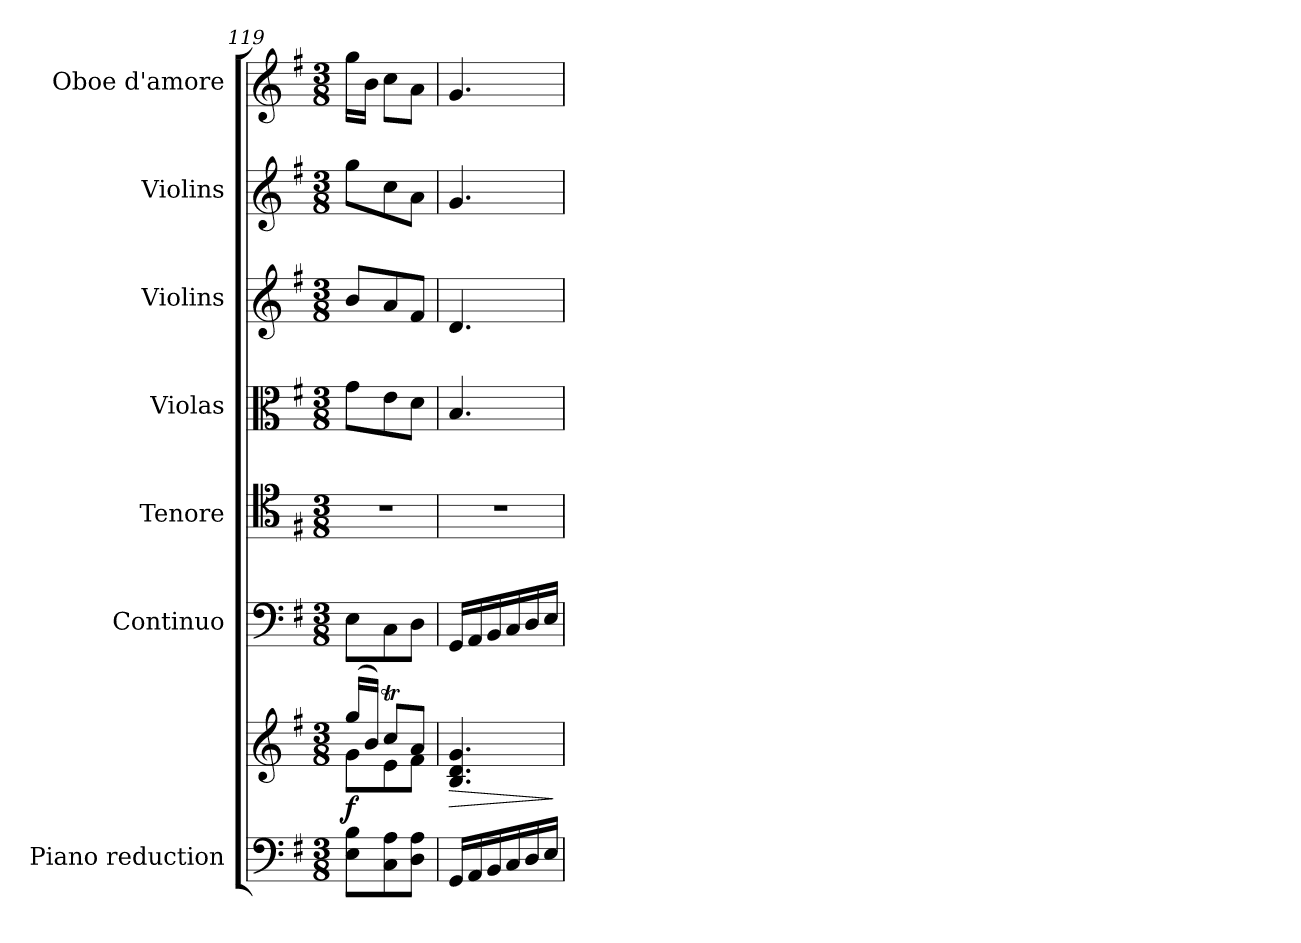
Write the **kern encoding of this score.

**kern	**kern	**dynam	**kern	**kern	**kern	**kern	**kern	**kern
*part7	*part7	*part7	*part6	*part5	*part4	*part3	*part2	*part1
*staff8	*staff7	*staff7/8	*staff6	*staff5	*staff4	*staff3	*staff2	*staff1
*I"Piano reduction	*	*	*I"Continuo	*I"Tenore	*I"Violas	*I"Violins	*I"Violins	*I"Oboe d'amore
*I'Pno	*	*	*	*	*	*	*	*I'Ob
*clefF4	*clefG2	*	*clefF4	*clefC4	*clefC3	*clefG2	*clefG2	*clefG2
*k[f#]	*k[f#]	*	*k[f#]	*k[f#]	*k[f#]	*k[f#]	*k[f#]	*k[f#]
*M3/8	*M3/8	*	*M3/8	*M3/8	*M3/8	*M3/8	*M3/8	*M3/8
=119	=119	=119	=119	=119	=119	=119	=119	=119
*	*^	*	*	*	*	*	*	*
!	!	!	!LO:DY:b	!	!	!	!	!	!
8E\ 8B\L	(>16gg/LL	8g\L	f	8E\L	4.r	8g\L	8b/L	8gg\L	16gg\LL
.	16b/JJ)	.	.	.	.	.	.	.	16b\JJ
8C\ 8A\	8ccT/L	8e\	.	8C\	.	8e\	8a/	8cc\	8cc\L
8D\ 8A\J	8a/J	8f#\J	.	8D\J	.	8d\J	8f#/J	8a\J	8a\J
=120	=120	=120	=120	=120	=120	=120	=120	=120	=120
!	!	!	!LO:HP:b	!	!	!	!	!	!
*	*v	*v	*	*	*	*	*	*	*
16GG/LL	4.B/ 4.d/ 4.g/	>	16GG/LL	4.r	4.B/	4.d/	4.g/	4.g/
16AA/	.	.	16AA/	.	.	.	.	.
16BB/	.	.	16BB/	.	.	.	.	.
16C/	.	.	16C/	.	.	.	.	.
16D/	.	.	16D/	.	.	.	.	.
16E/JJ	.	.	16E/JJ	.	.	.	.	.
.	.	]	.	.	.	.	.	.
=	=	=	=	=	=	=	=	=
*-	*-	*-	*-	*-	*-	*-	*-	*-
